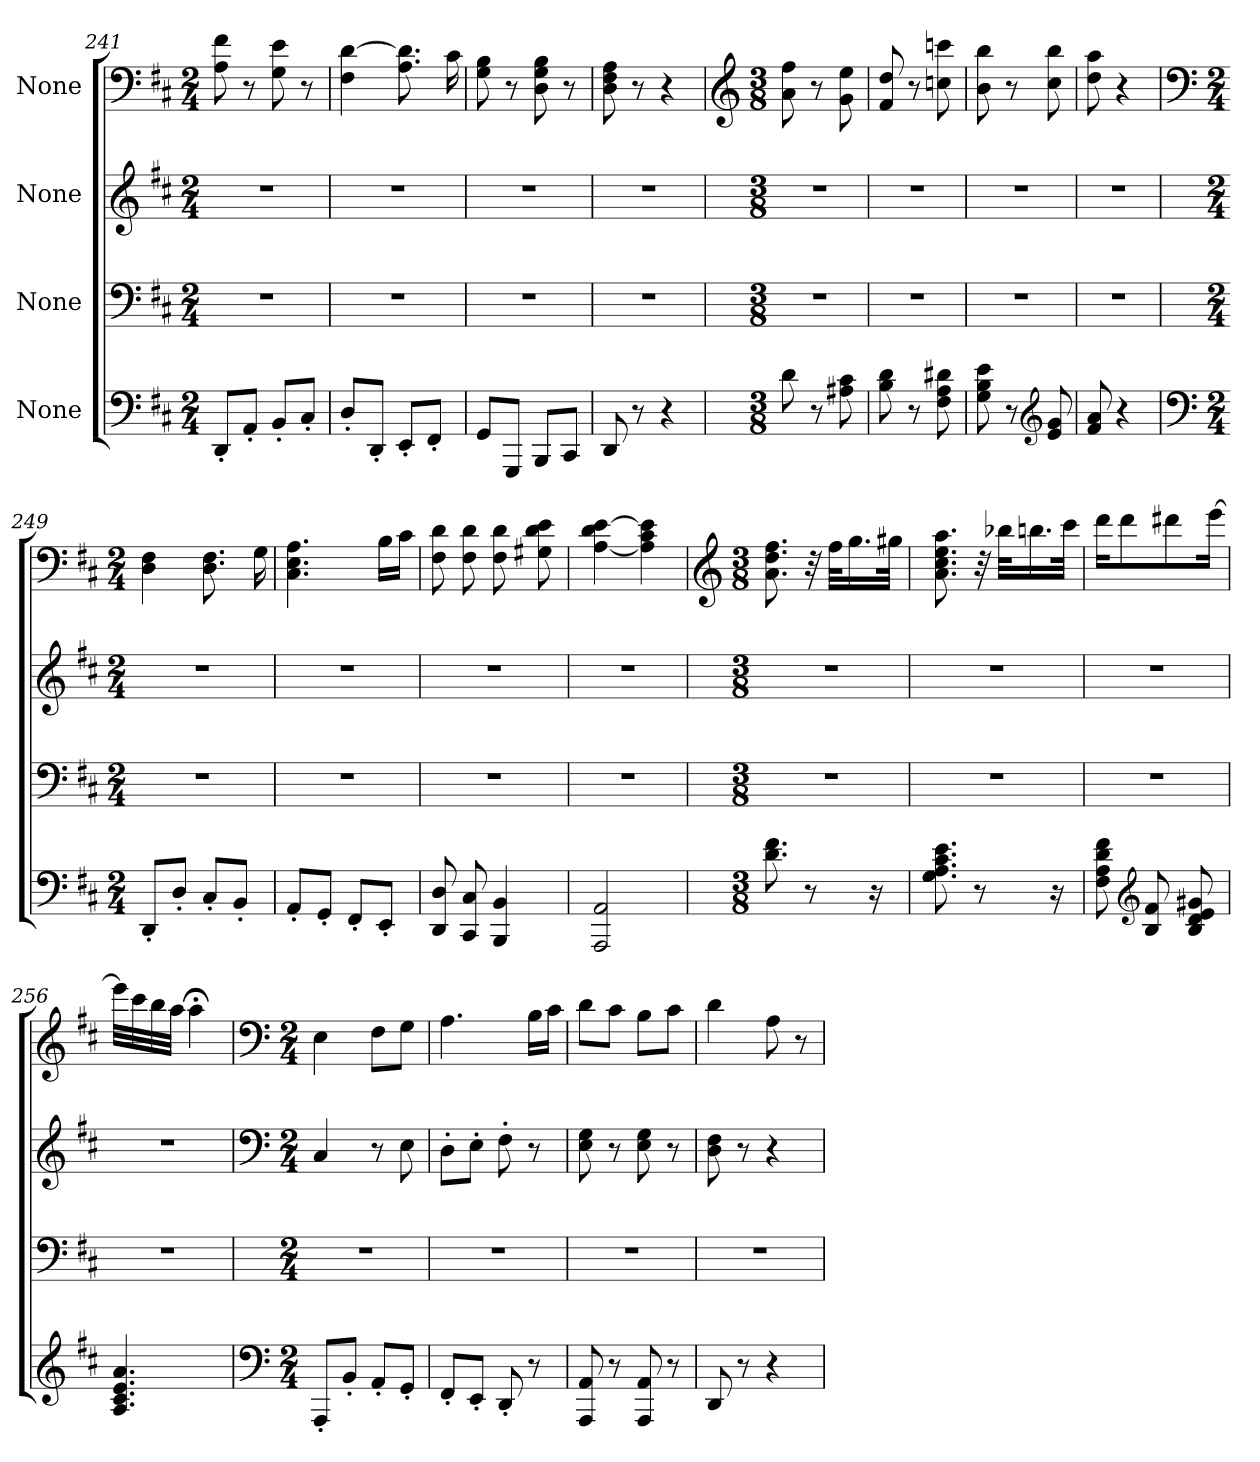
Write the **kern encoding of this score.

**kern	**kern	**kern	**kern
*part4	*part3	*part2	*part1
*staff4	*staff3	*staff2	*staff1
*I"None	*I"None	*I"None	*I"None
*clefF4	*clefF4	*clefG2	*clefF4
*k[f#c#]	*k[f#c#]	*k[f#c#]	*k[f#c#]
*M2/4	*M2/4	*M2/4	*M2/4
=241	=241	=241	=241
8DD'/L	2r	2r	8A\ 8f#\
8AA'/J	.	.	8r
8BB'/L	.	.	8G\ 8e\
8C#'/J	.	.	8r
=242	=242	=242	=242
8D'/L	2r	2r	4F#\ [4d\
8DD'/J	.	.	.
8EE'/L	.	.	8.A\ 8.d\]
8FF#'/J	.	.	.
.	.	.	16c#\
=243	=243	=243	=243
8GG/L	2r	2r	8G\ 8B\
8GGG/J	.	.	8r
8BBB/L	.	.	8D\ 8G\ 8B\
8CC#/J	.	.	8r
=244	=244	=244	=244
8DD/	2r	2r	8D\ 8F#\ 8A\
8r	.	.	8r
4r	.	.	4r
=245	=245	=245	=245
*	*	*	*clefG2
*M3/8	*M3/8	*M3/8	*M3/8
8d\	4.r	4.r	8a\ 8ff#\
8r	.	.	8r
8A#X\ 8c#\	.	.	8g\ 8ee\
=246	=246	=246	=246
8B\ 8d\	4.r	4.r	8f#/ 8dd/
8r	.	.	8r
8F#\ 8A\ 8d#X\	.	.	8ccn\ 8cccn\
=247	=247	=247	=247
8G\ 8B\ 8e\	4.r	4.r	8b\ 8bb\
8r	.	.	8r
*clefG2	*	*	*
8e/ 8g/	.	.	8cc#\ 8bb\
=248	=248	=248	=248
8f#/ 8a/	4.r	4.r	8dd\ 8aa\
4r	.	.	4r
=249	=249	=249	=249
*clefF4	*	*	*clefF4
*M2/4	*M2/4	*M2/4	*M2/4
8DD'/L	2r	2r	4D\ 4F#\
8D'/J	.	.	.
8C#'/L	.	.	8.D\ 8.F#\
8BB'/J	.	.	.
.	.	.	16G\
=250	=250	=250	=250
8AA'/L	2r	2r	4.C#\ 4.E\ 4.A\
8GG'/J	.	.	.
8FF#'/L	.	.	.
8EE'/J	.	.	16B\LL
.	.	.	16c#\JJ
=251	=251	=251	=251
8DD/ 8D/	2r	2r	8F#\ 8d\
8CC#/ 8C#/	.	.	8F#\ 8d\
4BBB/ 4BB/	.	.	8F#\ 8d\
.	.	.	8G#X\ 8d\ 8e\
=252	=252	=252	=252
2AAA/ 2AA/	2r	2r	[4A\ 4d\ [4e\
.	.	.	4A\] 4c#\ 4e\]
=253	=253	=253	=253
*	*	*	*clefG2
*M3/8	*M3/8	*M3/8	*M3/8
8.d\ 8.f#\	4.r	4.r	8.a\ 8.dd\ 8.ff#\
8r	.	.	32r
.	.	.	32ff#\KLL
.	.	.	16.gg\
16r	.	.	.
.	.	.	32gg#X\JJk
=254	=254	=254	=254
8.G\ 8.A\ 8.c#\ 8.e\	4.r	4.r	8.a\ 8.cc#\ 8.ee\ 8.aa\
8r	.	.	32r
.	.	.	32bb-X\KLL
.	.	.	16.bbn\
16r	.	.	.
.	.	.	32ccc#\JJk
=255	=255	=255	=255
8F#\ 8A\ 8d\ 8f#\	4.r	4.r	16ddd\KL
.	.	.	8ddd\
*clefG2	*	*	*
8B/ 8f#/	.	.	.
.	.	.	8ddd#X\
8B/ 8d/ 8e/ 8g#X/	.	.	.
.	.	.	[16eee\Jk
=256	=256	=256	=256
4.A/ 4.c#/ 4.e/ 4.a/	4.r	4.r	32eee\LLL]
.	.	.	32ccc#\
.	.	.	32bb\
.	.	.	32aa\JJJ
.	.	.	4aa;\
=257	=257	=257	=257
*clefF4	*	*clefF4	*clefF4
*M2/4	*M2/4	*M2/4	*M2/4
8AAA'/L	2r	4C#/	4E\
8BB'/J	.	.	.
8AA'/L	.	8r	8F#\L
8GG'/J	.	8E\	8G\J
=258	=258	=258	=258
8FF#'/L	2r	8D'\L	4.A\
8EE'/J	.	8E'\J	.
8DD'/	.	8F#'\	.
8r	.	8r	16B\LL
.	.	.	16c#\JJ
=259	=259	=259	=259
8AAA/ 8AA/	2r	8E\ 8G\	8d\L
8r	.	8r	8c#\J
8AAA/ 8AA/	.	8E\ 8G\	8B\L
8r	.	8r	8c#\J
=260	=260	=260	=260
8DD/	2r	8D\ 8F#\	4d\
8r	.	8r	.
4r	.	4r	8A\
.	.	.	8r
=	=	=	=
*-	*-	*-	*-
